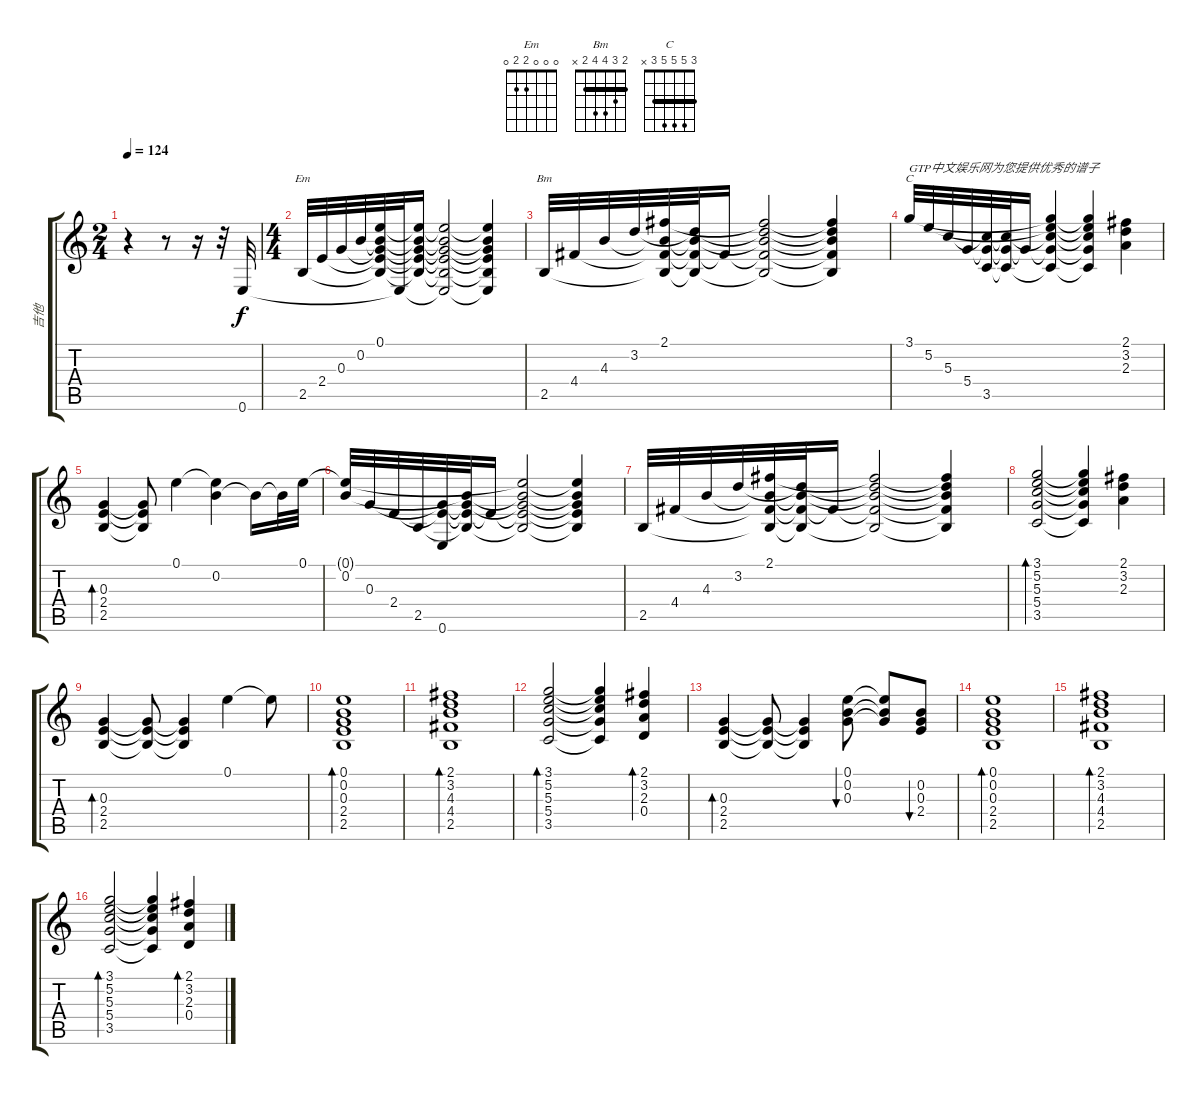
\track ("吉他" "吉他") {instrument electricguitarclean}
\staff {score tabs}
\tuning (E4 B3 G3 D3 A2 E2) {hide}
\chord ("Em" 0 0 0 2 2 0)
\chord ("Bm" 2 3 4 4 2 x) {barre 2}
\chord ("C" 3 5 5 5 3 x) {barre 3}
\ts (2 4)
\tempo 124
\clef g2
\ks c
r.4{dy f instrument electricguitarclean} r.8 r.16 r.32 0.6.32 |
\ts (4 4)
2.5.32{ch "Em"} 2.4.32 0.3.32 0.2.32 (0.1 0.2{t} 0.3{t} 2.4{t} 2.5{t}).32 0.6{t}.32 (0.1{t} 0.2{t} 0.3{t} 2.4{t} 2.5{t}).16 (0.1{t} 0.2{t} 0.3{t} 2.4{t} 2.5{t} 0.6{t}).2 (0.1{t} 0.2{t} 0.3{t} 2.4{t} 2.5{t} 0.6{t}).4 |
2.5.32{ch "Bm"} 4.4.32 4.3.32 3.2.32 (2.1 4.3{t} 4.4{t} 2.5{t}).32 (3.2{t} 4.3{t} 4.4{t} 2.5{t}).32 4.4{t}.16 (2.1{t} 3.2{t} 4.3{t} 4.4{t} 2.5{t}).2 (2.1{t} 3.2{t} 4.3{t} 4.4{t} 2.5{t}).4 |
3.1.32{ch "C" txt "GTP中文娱乐网为您提供优秀的谱子"} 5.2.32 5.3.32 5.4.32 (5.3{t} 5.4{t} 3.5).32 (5.3{t} 5.4{t} 3.5{t}).32 5.4{t}.16 (3.1{t} 5.2{t} 5.3{t} 5.4{t} 3.5{t}).4 (3.1{t} 5.2{t} 5.3{t} 5.4{t} 3.5{t}).4 (2.1 3.2 2.3).4 |
(0.3 2.4 2.5).4{bd 120} (0.3{t} 2.4{t} 2.5{t}).8 0.1.4 (0.1{t} 0.2).4 0.2{t}.16 0.2{t}.32 0.1.32 |
(0.1{t} 0.2).32 0.3.32 2.4.32 2.5.32 (0.3{t} 2.4{t} 0.6).32 (0.2{t} 0.3{t} 2.4{t} 2.5{t}).32 2.4{t}.16 (0.1{t} 0.2{t} 0.3{t} 2.4{t} 2.5{t}).2 (0.1{t} 0.2{t} 0.3{t} 2.4{t} 2.5{t}).4 |
2.5.32 4.4.32 4.3.32 3.2.32 (2.1 4.3{t} 4.4{t} 2.5{t}).32 (3.2{t} 4.3{t} 4.4{t} 2.5{t}).32 4.4{t}.16 (2.1{t} 3.2{t} 4.3{t} 4.4{t} 2.5{t}).2 (2.1{t} 3.2{t} 4.3{t} 4.4{t} 2.5{t}).4 |
(3.1 5.2 5.3 5.4 3.5).2{bd 60} (3.1{t} 5.2{t} 5.3{t} 5.4{t} 3.5{t}).4 (2.1 3.2 2.3).4 |
(0.3 2.4 2.5).4{bd 120} (0.3{t} 2.4{t} 2.5{t}).8 (0.3{t} 2.4{t} 2.5{t}).4 0.1.4 0.1{t}.8 |
(0.1 0.2 0.3 2.4 2.5).1{bd 120} |
(2.1 3.2 4.3 4.4 2.5).1{bd 120} |
(3.1 5.2 5.3 5.4 3.5).2{bd 120} (3.1{t} 5.2{t} 5.3{t} 5.4{t} 3.5{t}).4 (2.1 3.2 2.3 0.4).4{bd 60} |
(0.3 2.4 2.5).4{bd 120} (0.3{t} 2.4{t} 2.5{t}).8 (0.3{t} 2.4{t} 2.5{t}).4 (0.1 0.2 0.3).8{bu 60} (0.1{t} 0.2{t} 0.3{t}).8 (0.2 0.3 2.4).8{bu 60} |
(0.1 0.2 0.3 2.4 2.5).1{bd 120} |
(2.1 3.2 4.3 4.4 2.5).1{bd 120} |
(3.1 5.2 5.3 5.4 3.5).2{bd 120} (3.1{t} 5.2{t} 5.3{t} 5.4{t} 3.5{t}).4 (2.1 3.2 2.3 0.4).4{bd 60}
